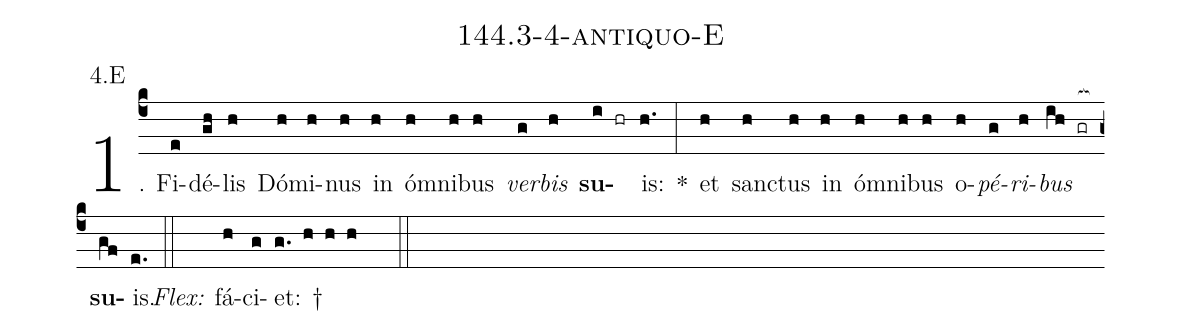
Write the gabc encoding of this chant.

name: 144.3-4-antiquo-E;
annotation: 4.E;
%%
(c4)1. Fi(e)dé(gh)lis(h) Dó(h)mi(h)nus(h) in(h) óm(h)ni(h)bus(h) <i>ver</i>(g)<i>bis</i>(h) <b>su</b>(i hr)is:(h.) *(:) et(h) sanc(h)tus(h) in(h) óm(h)ni(h)bus(h) o(h)<i>pé</i>(g)<i>ri</i>(h)<i>bus</i>(ih gr[ocb:1{]) <b>su</b>(gf[ocb:0}])is.(e.) (::)
<i>Flex:</i>()  fá(h)ci(g)et: †(g. h h h  ::)
